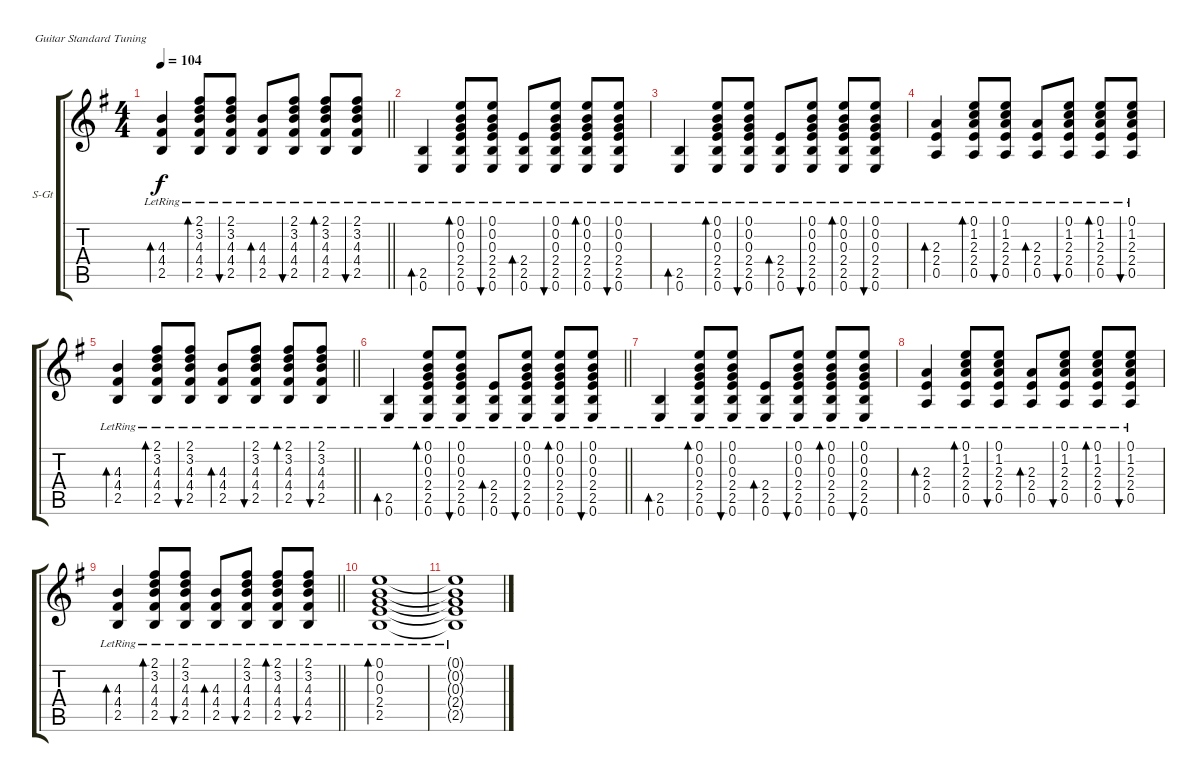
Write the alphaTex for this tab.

\bracketExtendMode groupsimilarinstruments
\firstSystemTrackNameOrientation horizontal
\otherSystemsTrackNameOrientation horizontal
\track ("Guitar 1" "S-Gt") {instrument acousticguitarsteel}
\staff {score tabs}
\tuning (E4 B3 G3 D3 A2 E2)
\ts (4 4)
\tempo 104
\clef g2
\barLineRight lightlight
\ks eminor
(2.5{lr} 4.4 4.3).4{bd 30 dy f} (2.1{lr} 3.2{lr} 4.3{lr} 4.4{lr} 2.5).8{bd 30} (2.1{lr} 3.2{lr} 4.3{lr} 4.4{lr} 2.5).8{bu 30} (4.4{lr} 2.5{lr} 4.3).8{bd 30} (2.1{lr} 3.2{lr} 4.3{lr} 4.4{lr} 2.5).8{bu 30} (3.2 4.3{lr} 4.4{lr} 2.5{lr} 2.1).8{bd 30} (2.1{lr} 3.2{lr} 4.3{lr} 4.4 2.5).8{bu 30} |
\section ("" "")
(2.5{lr} 0.6).4{bd 30} (0.1{lr} 0.2{lr} 0.3{lr} 2.4{lr} 2.5 0.6).8{bd 30} (0.1{lr} 0.2{lr} 0.3{lr} 2.4{lr} 2.5 0.6).8{bu 30} (2.4{lr} 2.5{lr} 0.6).8{bd 30} (0.1{lr} 0.2{lr} 0.3{lr} 2.4{lr} 2.5 0.6).8{bu 30} (0.2 0.3{lr} 2.4{lr} 2.5{lr} 0.6 0.1).8{bd 30} (0.1{lr} 0.2{lr} 0.3{lr} 2.4 2.5 0.6).8{bu 30} |
(2.5{lr} 0.6).4{bd 30} (0.1{lr} 0.2{lr} 0.3{lr} 2.4{lr} 2.5 0.6).8{bd 30} (0.1{lr} 0.2{lr} 0.3{lr} 2.4{lr} 2.5 0.6).8{bu 30} (2.4{lr} 2.5{lr} 0.6).8{bd 30} (0.1{lr} 0.2{lr} 0.3{lr} 2.4{lr} 2.5 0.6).8{bu 30} (0.2 0.3{lr} 2.4{lr} 2.5{lr} 0.6 0.1).8{bd 30} (0.1{lr} 0.2{lr} 0.3{lr} 2.4 2.5 0.6).8{bu 30} |
(0.5{lr} 2.4 2.3).4{bd 30} (0.1{lr} 1.2{lr} 2.3{lr} 2.4{lr} 0.5).8{bd 30} (0.1{lr} 1.2{lr} 2.3{lr} 2.4{lr} 0.5).8{bu 30} (2.4{lr} 0.5{lr} 2.3).8{bd 30} (0.1{lr} 1.2{lr} 2.3{lr} 2.4{lr} 0.5).8{bu 30} (1.2 2.3{lr} 2.4{lr} 0.5{lr} 0.1).8{bd 30} (0.1{lr} 1.2{lr} 2.3{lr} 2.4 0.5).8{bu 30} |
\barLineRight lightlight
(2.5{lr} 4.4 4.3).4{bd 30} (2.1{lr} 3.2{lr} 4.3{lr} 4.4{lr} 2.5).8{bd 30} (2.1{lr} 3.2{lr} 4.3{lr} 4.4{lr} 2.5).8{bu 30} (4.4{lr} 2.5{lr} 4.3).8{bd 30} (2.1{lr} 3.2{lr} 4.3{lr} 4.4{lr} 2.5).8{bu 30} (3.2 4.3{lr} 4.4{lr} 2.5{lr} 2.1).8{bd 30} (2.1{lr} 3.2{lr} 4.3{lr} 4.4 2.5).8{bu 30} |
\barLineRight lightlight
(2.5{lr} 0.6).4{bd 30} (0.1{lr} 0.2{lr} 0.3{lr} 2.4{lr} 2.5 0.6).8{bd 30} (0.1{lr} 0.2{lr} 0.3{lr} 2.4{lr} 2.5 0.6).8{bu 30} (2.4{lr} 2.5{lr} 0.6).8{bd 30} (0.1{lr} 0.2{lr} 0.3{lr} 2.4{lr} 2.5 0.6).8{bu 30} (0.2 0.3{lr} 2.4{lr} 2.5{lr} 0.6 0.1).8{bd 30} (0.1{lr} 0.2{lr} 0.3{lr} 2.4 2.5 0.6).8{bu 30} |
\section ("" "")
(2.5{lr} 0.6).4{bd 30} (0.1{lr} 0.2{lr} 0.3{lr} 2.4{lr} 2.5 0.6).8{bd 30} (0.1{lr} 0.2{lr} 0.3{lr} 2.4{lr} 2.5 0.6).8{bu 30} (2.4{lr} 2.5{lr} 0.6).8{bd 30} (0.1{lr} 0.2{lr} 0.3{lr} 2.4{lr} 2.5 0.6).8{bu 30} (0.2 0.3{lr} 2.4{lr} 2.5{lr} 0.6 0.1).8{bd 30} (0.1{lr} 0.2{lr} 0.3{lr} 2.4 2.5 0.6).8{bu 30} |
(0.5{lr} 2.4 2.3).4{bd 30} (0.1{lr} 1.2{lr} 2.3{lr} 2.4{lr} 0.5).8{bd 30} (0.1{lr} 1.2{lr} 2.3{lr} 2.4{lr} 0.5).8{bu 30} (2.4{lr} 0.5{lr} 2.3).8{bd 30} (0.1{lr} 1.2{lr} 2.3{lr} 2.4{lr} 0.5).8{bu 30} (1.2 2.3{lr} 2.4{lr} 0.5{lr} 0.1).8{bd 30} (0.1{lr} 1.2{lr} 2.3{lr} 2.4 0.5).8{bu 30} |
\barLineRight lightlight
(2.5{lr} 4.4 4.3).4{bd 30} (2.1{lr} 3.2{lr} 4.3{lr} 4.4{lr} 2.5).8{bd 30} (2.1{lr} 3.2{lr} 4.3{lr} 4.4{lr} 2.5).8{bu 30} (4.4{lr} 2.5{lr} 4.3).8{bd 30} (2.1{lr} 3.2{lr} 4.3{lr} 4.4{lr} 2.5).8{bu 30} (3.2 4.3{lr} 4.4{lr} 2.5{lr} 2.1).8{bd 30} (2.1{lr} 3.2{lr} 4.3{lr} 4.4 2.5).8{bu 30} |
\section ("" "")
(0.1 0.2 0.3 2.4{lr} 2.5{lr}).1{bd 60} |
(0.1{t} 0.2{t} 0.3{t} 2.4{lr t} 2.5{lr t}).1
